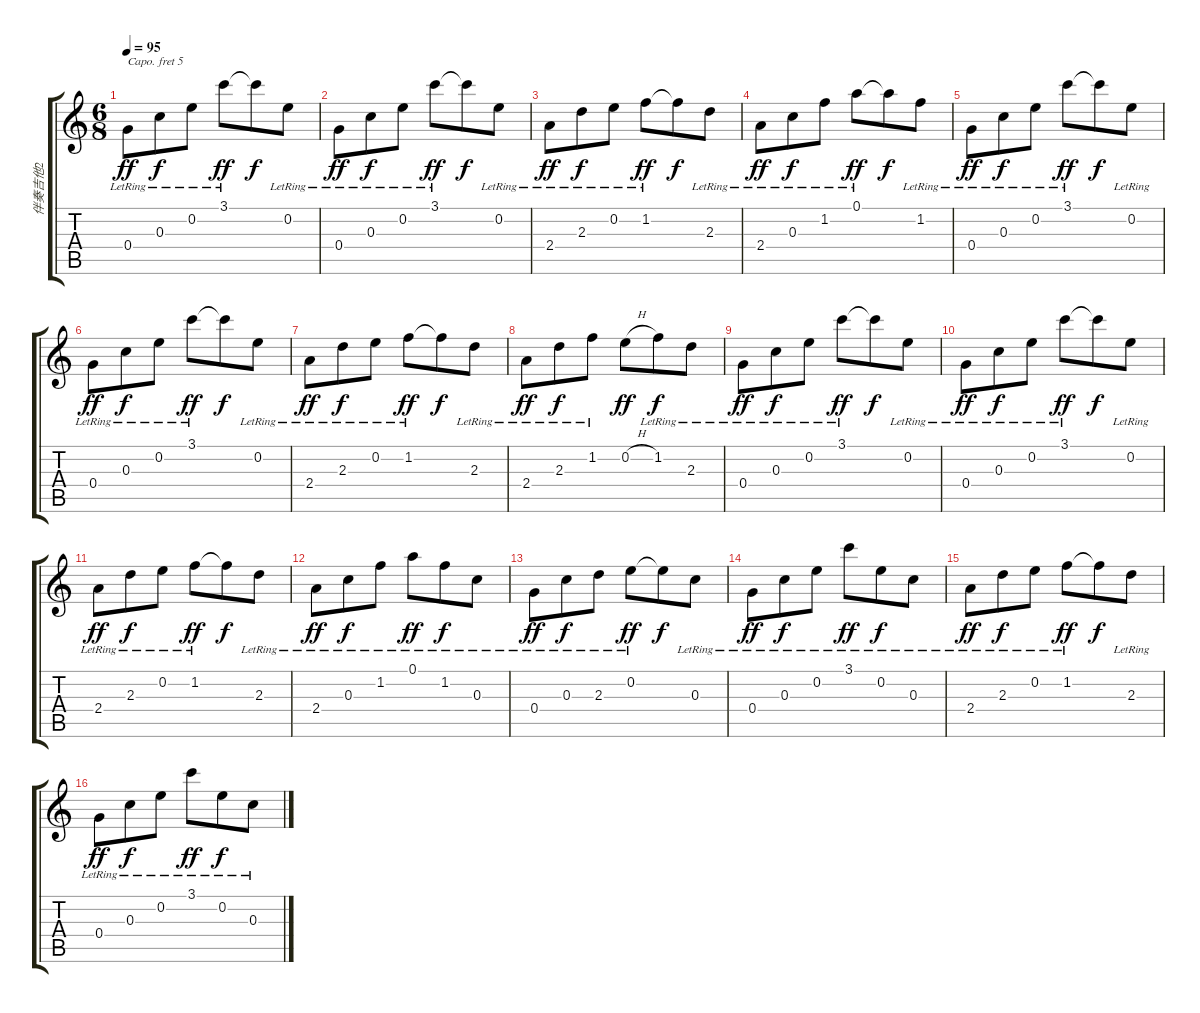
\track ("伴奏吉他2" "伴奏吉他2") {instrument acousticguitarnylon}
\staff {score tabs}
\capo 5
\tuning (E4 B3 G3 D3 A2 E2) {hide}
\ts (6 8)
\tempo 95
\clef g2
\ks c
0.4{lr}.8{dy ff} 0.3{lr}.8{dy f} 0.2{lr}.8 3.1{lr}.8{dy ff} 3.1{t}.8{dy f} 0.2{lr}.8 |
0.4{lr}.8{dy ff} 0.3{lr}.8{dy f} 0.2{lr}.8 3.1{lr}.8{dy ff} 3.1{t}.8{dy f} 0.2{lr}.8 |
2.4{lr}.8{dy ff} 2.3{lr}.8{dy f} 0.2{lr}.8 1.2{lr}.8{dy ff} 1.2{t}.8{dy f} 2.3{lr}.8 |
2.4{lr}.8{dy ff} 0.3{lr}.8{dy f} 1.2{lr}.8 0.1{lr}.8{dy ff} 0.1{t}.8{dy f} 1.2{lr}.8 |
0.4{lr}.8{dy ff} 0.3{lr}.8{dy f} 0.2{lr}.8 3.1{lr}.8{dy ff} 3.1{t}.8{dy f} 0.2{lr}.8 |
0.4{lr}.8{dy ff} 0.3{lr}.8{dy f} 0.2{lr}.8 3.1{lr}.8{dy ff} 3.1{t}.8{dy f} 0.2{lr}.8 |
2.4{lr}.8{dy ff} 2.3{lr}.8{dy f} 0.2{lr}.8 1.2{lr}.8{dy ff} 1.2{t}.8{dy f} 2.3{lr}.8 |
2.4{lr}.8{dy ff} 2.3{lr}.8{dy f} 1.2{lr}.8 0.2{h}.8{dy ff} 1.2{lr}.8{dy f} 2.3{lr}.8 |
0.4{lr}.8{dy ff} 0.3{lr}.8{dy f} 0.2{lr}.8 3.1{lr}.8{dy ff} 3.1{t}.8{dy f} 0.2{lr}.8 |
0.4{lr}.8{dy ff} 0.3{lr}.8{dy f} 0.2{lr}.8 3.1{lr}.8{dy ff} 3.1{t}.8{dy f} 0.2{lr}.8 |
2.4{lr}.8{dy ff} 2.3{lr}.8{dy f} 0.2{lr}.8 1.2{lr}.8{dy ff} 1.2{t}.8{dy f} 2.3{lr}.8 |
2.4{lr}.8{dy ff} 0.3{lr}.8{dy f} 1.2{lr}.8 0.1{lr}.8{dy ff} 1.2{lr}.8{dy f} 0.3{lr}.8 |
0.4{lr}.8{dy ff} 0.3{lr}.8{dy f} 2.3{lr}.8 0.2{lr}.8{dy ff} 0.2{t}.8{dy f} 0.3{lr}.8 |
0.4{lr}.8{dy ff} 0.3{lr}.8{dy f} 0.2{lr}.8 3.1{lr}.8{dy ff} 0.2{lr}.8{dy f} 0.3{lr}.8 |
2.4{lr}.8{dy ff} 2.3{lr}.8{dy f} 0.2{lr}.8 1.2{lr}.8{dy ff} 1.2{t}.8{dy f} 2.3{lr}.8 |
0.4{lr}.8{dy ff} 0.3{lr}.8{dy f} 0.2{lr}.8 3.1{lr}.8{dy ff} 0.2{lr}.8{dy f} 0.3{lr}.8
